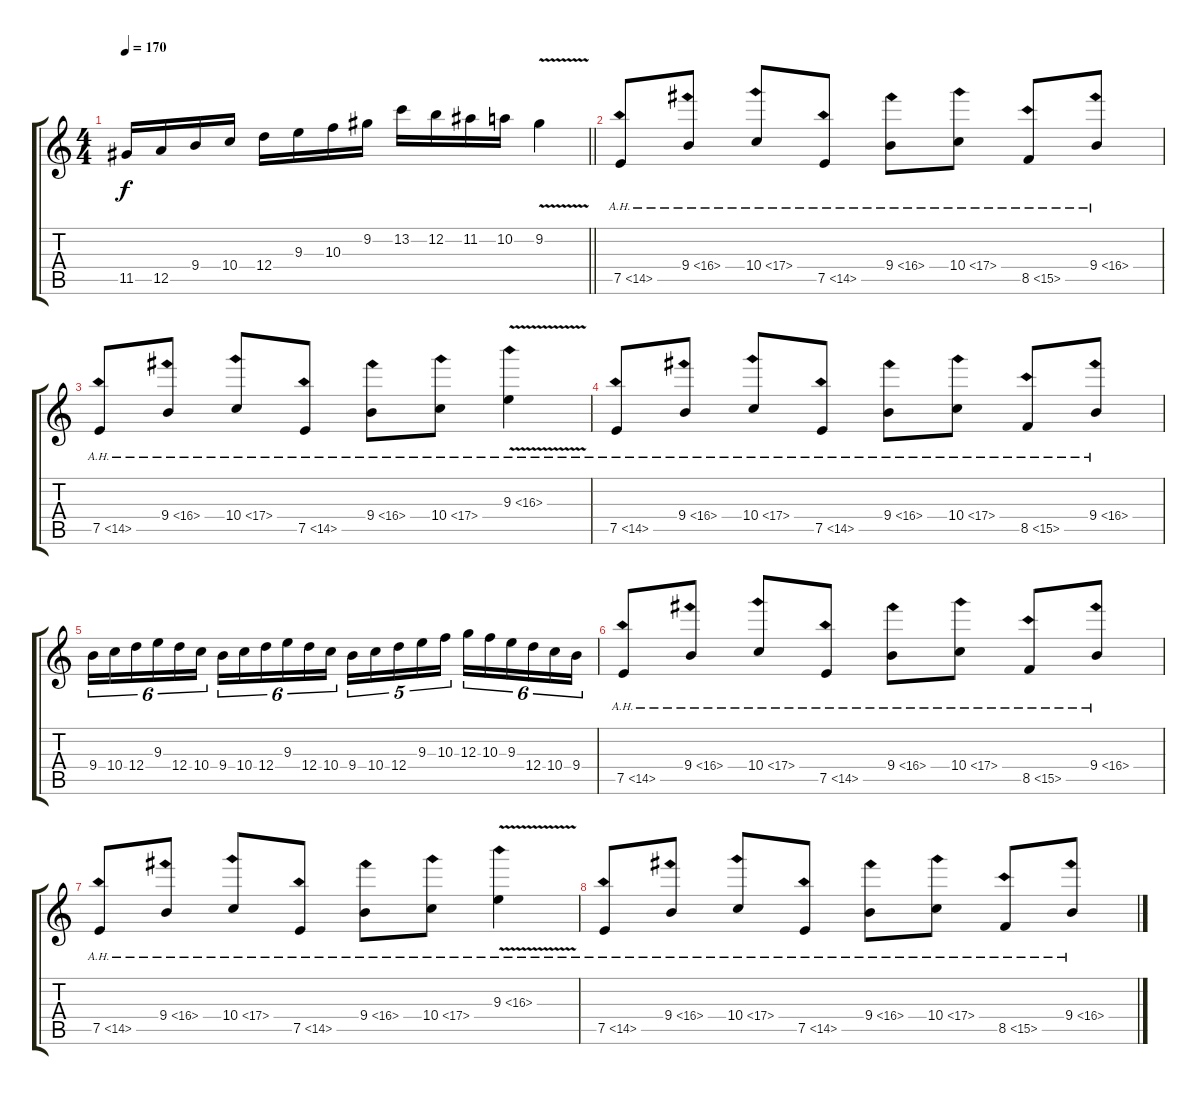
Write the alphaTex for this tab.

\track "" {instrument distortionguitar}
\staff {score tabs}
\tuning (E4 B3 G3 D3 A2 E2) {hide}
\ts (4 4)
\tempo 170
\clef g2
\barLineRight lightlight
\ks c
11.5.16{dy f} 12.5.16 9.4.16 10.4.16 12.4.16 9.3.16 10.3.16 9.2.16 13.2.16 12.2.16 11.2.16 10.2.16 9.2{v}.4 |
7.5{ah 7}.8 9.4{ah 7}.8 10.4{ah 7}.8 7.5{ah 7}.8 9.4{ah 7}.8 10.4{ah 7}.8 8.5{ah 7}.8 9.4{ah 7}.8 |
7.5{ah 7}.8 9.4{ah 7}.8 10.4{ah 7}.8 7.5{ah 7}.8 9.4{ah 7}.8 10.4{ah 7}.8 9.3{ah 7 v}.4 |
7.5{ah 7}.8 9.4{ah 7}.8 10.4{ah 7}.8 7.5{ah 7}.8 9.4{ah 7}.8 10.4{ah 7}.8 8.5{ah 7}.8 9.4{ah 7}.8 |
9.4.16{tu (6 4)} 10.4.16{tu (6 4)} 12.4.16{tu (6 4)} 9.3.16{tu (6 4)} 12.4.16{tu (6 4)} 10.4.16{tu (6 4)} 9.4.16{tu (6 4)} 10.4.16{tu (6 4)} 12.4.16{tu (6 4)} 9.3.16{tu (6 4)} 12.4.16{tu (6 4)} 10.4.16{tu (6 4)} 9.4.16{tu (5 4)} 10.4.16{tu (5 4)} 12.4.16{tu (5 4)} 9.3.16{tu (5 4)} 10.3.16{tu (5 4)} 12.3.16{tu (6 4)} 10.3.16{tu (6 4)} 9.3.16{tu (6 4)} 12.4.16{tu (6 4)} 10.4.16{tu (6 4)} 9.4.16{tu (6 4)} |
7.5{ah 7}.8 9.4{ah 7}.8 10.4{ah 7}.8 7.5{ah 7}.8 9.4{ah 7}.8 10.4{ah 7}.8 8.5{ah 7}.8 9.4{ah 7}.8 |
7.5{ah 7}.8 9.4{ah 7}.8 10.4{ah 7}.8 7.5{ah 7}.8 9.4{ah 7}.8 10.4{ah 7}.8 9.3{ah 7 v}.4 |
7.5{ah 7}.8 9.4{ah 7}.8 10.4{ah 7}.8 7.5{ah 7}.8 9.4{ah 7}.8 10.4{ah 7}.8 8.5{ah 7}.8 9.4{ah 7}.8
